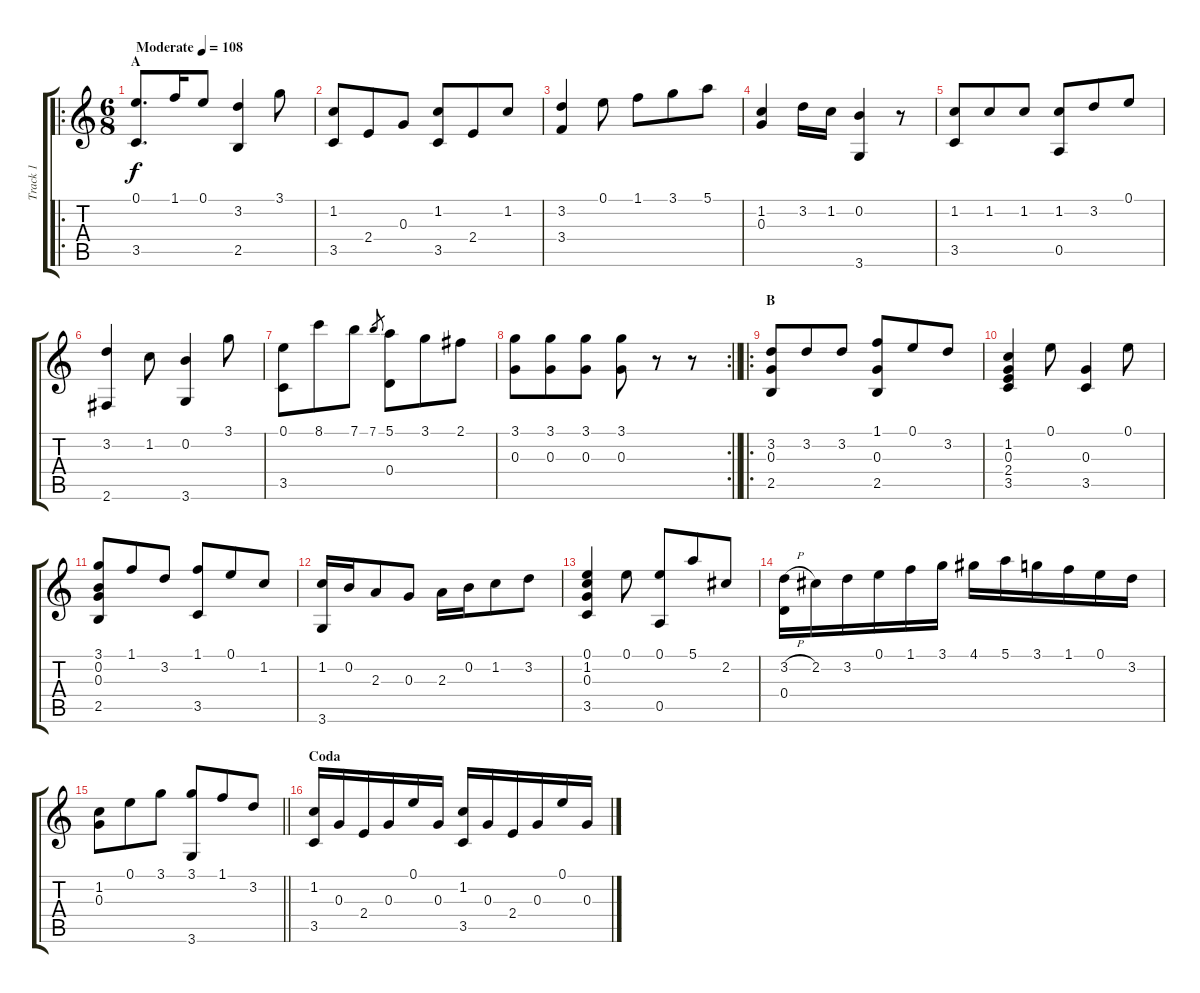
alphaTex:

\track ("Track 1" "Track 1") {instrument acousticguitarsteel}
\staff {score tabs}
\tuning (E4 B3 G3 D3 A2 E2) {hide}
\ro
\ts (6 8)
\section ("" "A")
\tempo (108 "Moderate")
\clef g2
\ks c
(0.1 3.5).8{d dy f instrument acousticguitarsteel} 1.1.16 0.1.8 (3.2 2.5).4 3.1.8 |
(1.2 3.5).8 2.4.8 0.3.8 (1.2 3.5).8 2.4.8 1.2.8 |
(3.2 3.4).4 0.1.8 1.1.8 3.1.8 5.1.8 |
(1.2 0.3).4 3.2.16 1.2.16 (0.2 3.6).4 r.8 |
(1.2 3.5).8 1.2.8 1.2.8 (1.2 0.5).8 3.2.8 0.1.8 |
(3.2 2.6).4 1.2.8 (0.2 3.6).4 3.1.8 |
(0.1 3.5).8 8.1.8 7.1.8 7.1.8{gr} (5.1 0.4).8 3.1.8 2.1.8 |
\rc 2
\barLineRight lightlight
(3.1 0.3).8 (3.1 0.3).8 (3.1 0.3).8 (3.1 0.3).8 r.8 r.8 |
\ro
\section ("" "B")
(3.2 0.3 2.5).8 3.2.8 3.2.8 (1.1 0.3 2.5).8 0.1.8 3.2.8 |
(1.2 0.3 2.4 3.5).4 0.1.8 (0.3 3.5).4 0.1.8 |
(3.1 0.2 0.3 2.5).8 1.1.8 3.2.8 (1.1 3.5).8 0.1.8 1.2.8 |
(1.2 3.6).16 0.2.16 2.3.8 0.3.8 2.3.16 0.2.16 1.2.8 3.2.8 |
(0.1 1.2 0.3 3.5).4 0.1.8 (0.1 0.5).8 5.1.8 2.2.8 |
(3.2{h} 0.4).16 2.2.16 3.2.16 0.1.16 1.1.16 3.1.16 4.1.16 5.1.16 3.1.16 1.1.16 0.1.16 3.2.16 |
\barLineRight lightlight
(1.2 0.3).8 0.1.8 3.1.8 (3.1 3.6).8 1.1.8 3.2.8 |
\section ("" "Coda")
(1.2 3.5).16 0.3.16 2.4.16 0.3.16 0.1.16 0.3.16 (1.2 3.5).16 0.3.16 2.4.16 0.3.16 0.1.16 0.3.16
